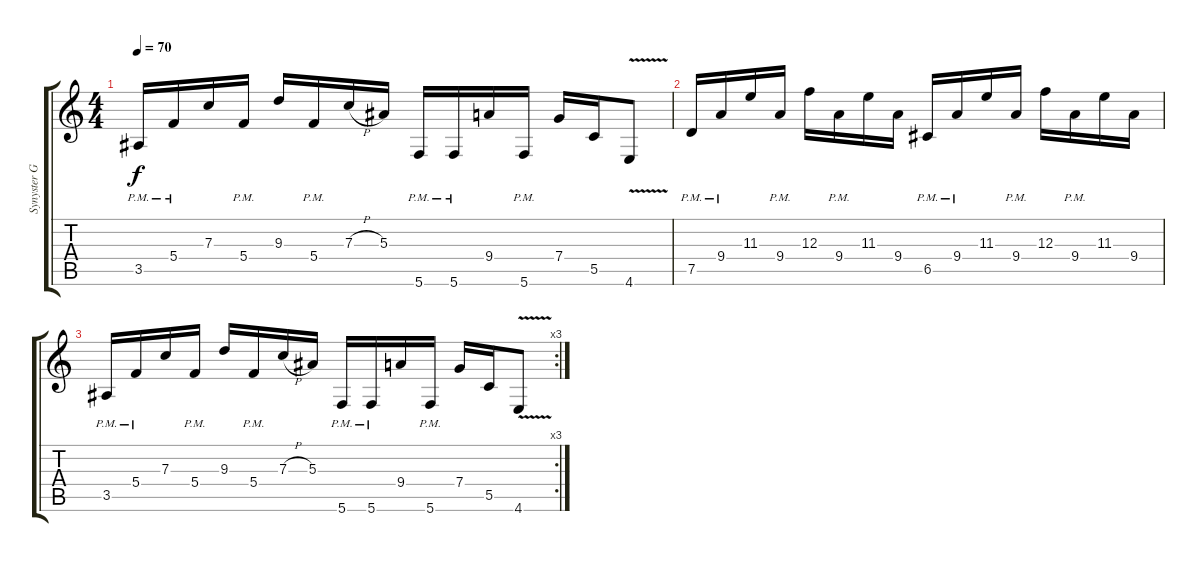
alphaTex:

\track ("Synyster Gates | Gtr. 1 - Drop C" "Synyster G") {instrument distortionguitar}
\staff {score tabs}
\tuning (D4 A3 F3 C3 G2 C2) {hide}
\ts (4 4)
\tempo 70
\clef g2
\ks c
3.5{pm}.16{dy f} 5.4{pm}.16 7.3.16 5.4{pm}.16 9.3.16 5.4{pm}.16 7.3{h}.16 5.3.16 5.6{pm}.16 5.6{pm}.16 9.4.16 5.6{pm}.16 7.4.16 5.5.16 4.6{v}.8 |
7.5{pm}.16 9.4{pm}.16 11.3.16 9.4{pm}.16 12.3.16 9.4{pm}.16 11.3.16 9.4.16 6.5{pm}.16 9.4{pm}.16 11.3.16 9.4{pm}.16 12.3.16 9.4{pm}.16 11.3.16 9.4.16 |
\rc 3
3.5{pm}.16 5.4{pm}.16 7.3.16 5.4{pm}.16 9.3.16 5.4{pm}.16 7.3{h}.16 5.3.16 5.6{pm}.16 5.6{pm}.16 9.4.16 5.6{pm}.16 7.4.16 5.5.16 4.6{v}.8
